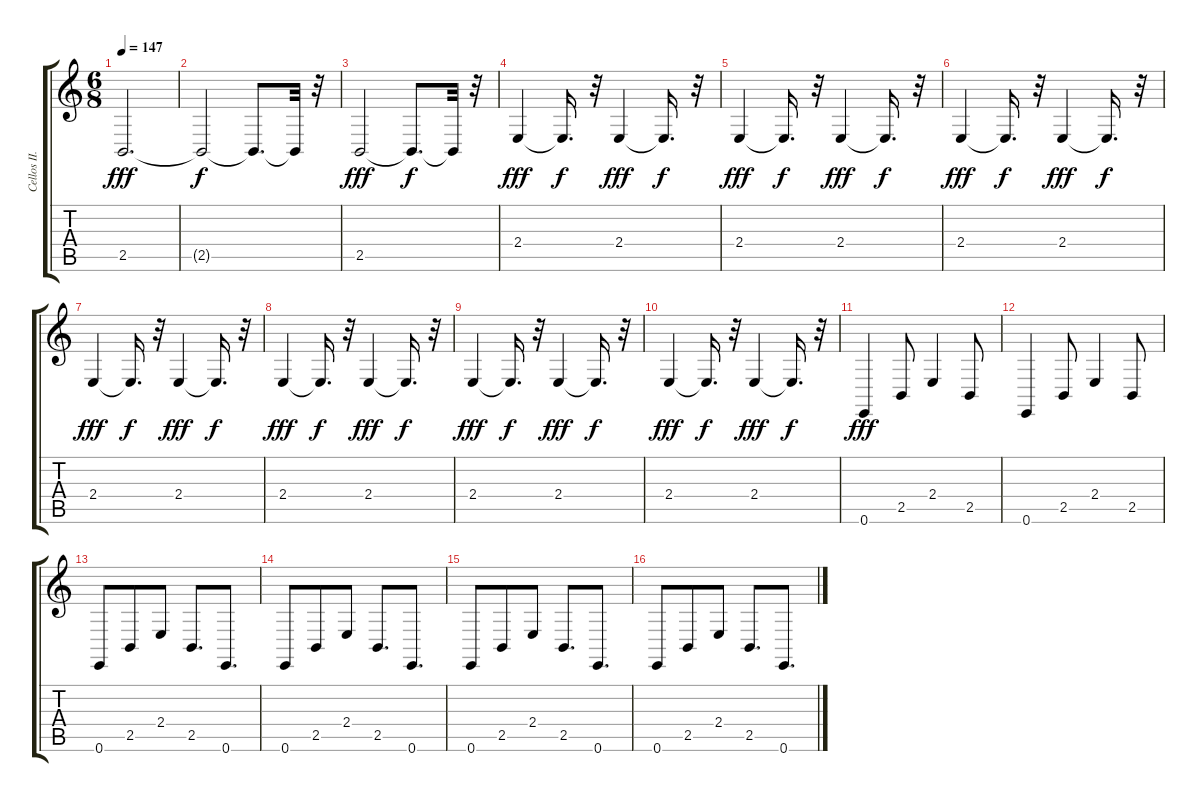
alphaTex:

\track ("Cellos II." "Cellos II.") {instrument pizzicatostrings}
\staff {score tabs}
\tuning (E4 B3 G3 D3 A2 E2) {hide}
\ts (6 8)
\tempo 147
\clef g2
\ks c
2.5.2{d dy fff} |
2.5{t}.2{dy f} 2.5{t}.8{d} 2.5{t}.32 r.32 |
2.5.2{dy fff} 2.5{t}.8{d dy f} 2.5{t}.32 r.32 |
2.4.4{dy fff} 2.4{t}.16{d dy f} r.32 2.4.4{dy fff} 2.4{t}.16{d dy f} r.32 |
2.4.4{dy fff} 2.4{t}.16{d dy f} r.32 2.4.4{dy fff} 2.4{t}.16{d dy f} r.32 |
2.4.4{dy fff} 2.4{t}.16{d dy f} r.32 2.4.4{dy fff} 2.4{t}.16{d dy f} r.32 |
2.4.4{dy fff} 2.4{t}.16{d dy f} r.32 2.4.4{dy fff} 2.4{t}.16{d dy f} r.32 |
2.4.4{dy fff} 2.4{t}.16{d dy f} r.32 2.4.4{dy fff} 2.4{t}.16{d dy f} r.32 |
2.4.4{dy fff} 2.4{t}.16{d dy f} r.32 2.4.4{dy fff} 2.4{t}.16{d dy f} r.32 |
2.4.4{dy fff} 2.4{t}.16{d dy f} r.32 2.4.4{dy fff} 2.4{t}.16{d dy f} r.32 |
0.6.4{dy fff} 2.5.8 2.4.4 2.5.8 |
0.6.4 2.5.8 2.4.4 2.5.8 |
0.6.8 2.5.8 2.4.8 2.5.8{d} 0.6.8{d} |
0.6.8 2.5.8 2.4.8 2.5.8{d} 0.6.8{d} |
0.6.8 2.5.8 2.4.8 2.5.8{d} 0.6.8{d} |
0.6.8 2.5.8 2.4.8 2.5.8{d} 0.6.8{d}
